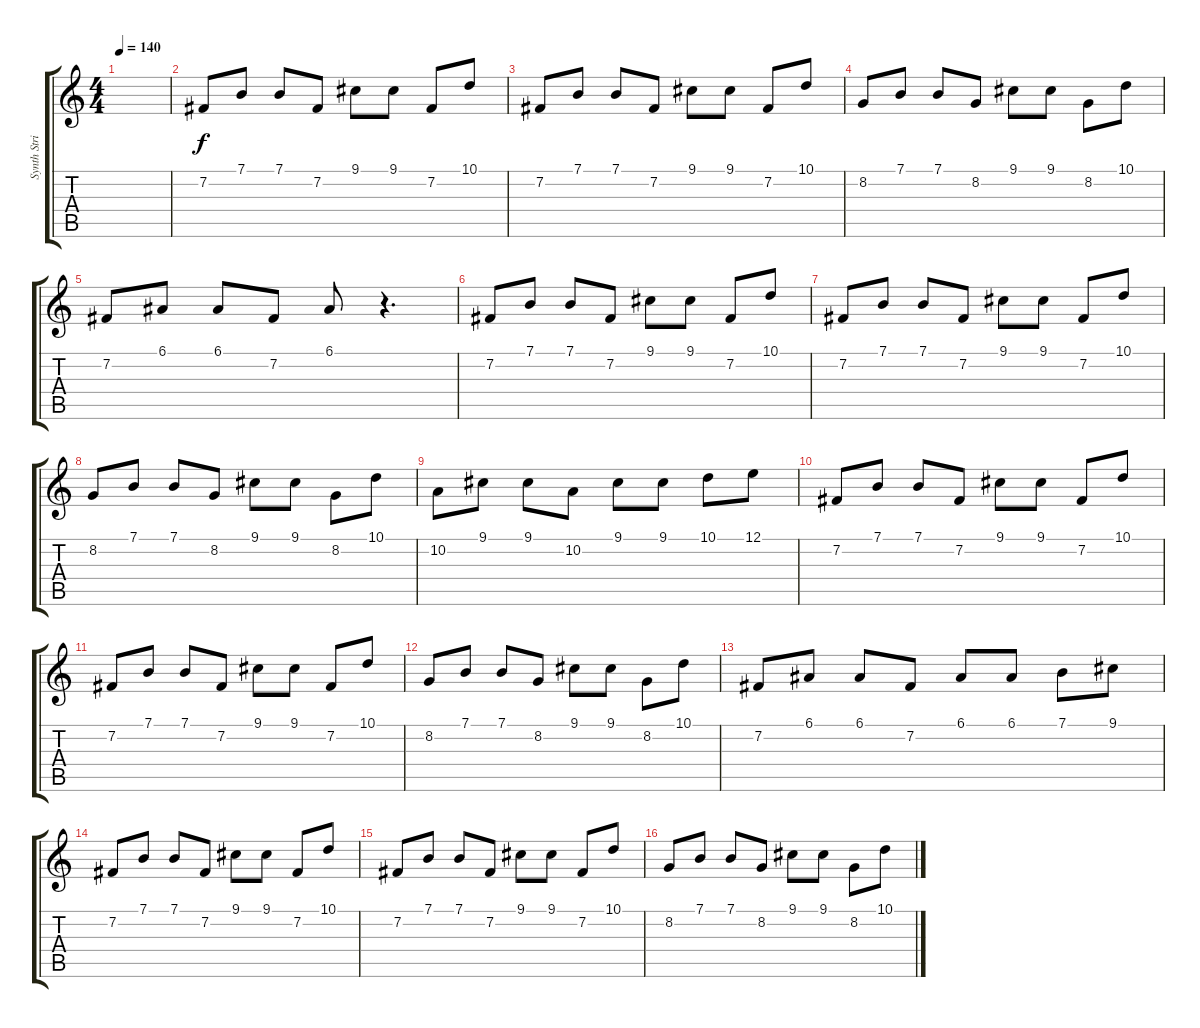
\track ("Synth Strings" "Synth Stri") {instrument synthstrings1}
\staff {score tabs}
\tuning (E4 B3 G3 D3 A2 E2) {hide}
\ts (4 4)
\tempo 140
\clef g2
\ks c
|
7.2.8 7.1.8 7.1.8 7.2.8 9.1.8 9.1.8 7.2.8 10.1.8 |
7.2.8 7.1.8 7.1.8 7.2.8 9.1.8 9.1.8 7.2.8 10.1.8 |
8.2.8 7.1.8 7.1.8 8.2.8 9.1.8 9.1.8 8.2.8 10.1.8 |
7.2.8 6.1.8 6.1.8 7.2.8 6.1.8 r.4{d} |
7.2.8 7.1.8 7.1.8 7.2.8 9.1.8 9.1.8 7.2.8 10.1.8 |
7.2.8 7.1.8 7.1.8 7.2.8 9.1.8 9.1.8 7.2.8 10.1.8 |
8.2.8 7.1.8 7.1.8 8.2.8 9.1.8 9.1.8 8.2.8 10.1.8 |
10.2.8 9.1.8 9.1.8 10.2.8 9.1.8 9.1.8 10.1.8 12.1.8 |
7.2.8 7.1.8 7.1.8 7.2.8 9.1.8 9.1.8 7.2.8 10.1.8 |
7.2.8 7.1.8 7.1.8 7.2.8 9.1.8 9.1.8 7.2.8 10.1.8 |
8.2.8 7.1.8 7.1.8 8.2.8 9.1.8 9.1.8 8.2.8 10.1.8 |
7.2.8 6.1.8 6.1.8 7.2.8 6.1.8 6.1.8 7.1.8 9.1.8 |
7.2.8 7.1.8 7.1.8 7.2.8 9.1.8 9.1.8 7.2.8 10.1.8 |
7.2.8 7.1.8 7.1.8 7.2.8 9.1.8 9.1.8 7.2.8 10.1.8 |
8.2.8 7.1.8 7.1.8 8.2.8 9.1.8 9.1.8 8.2.8 10.1.8
